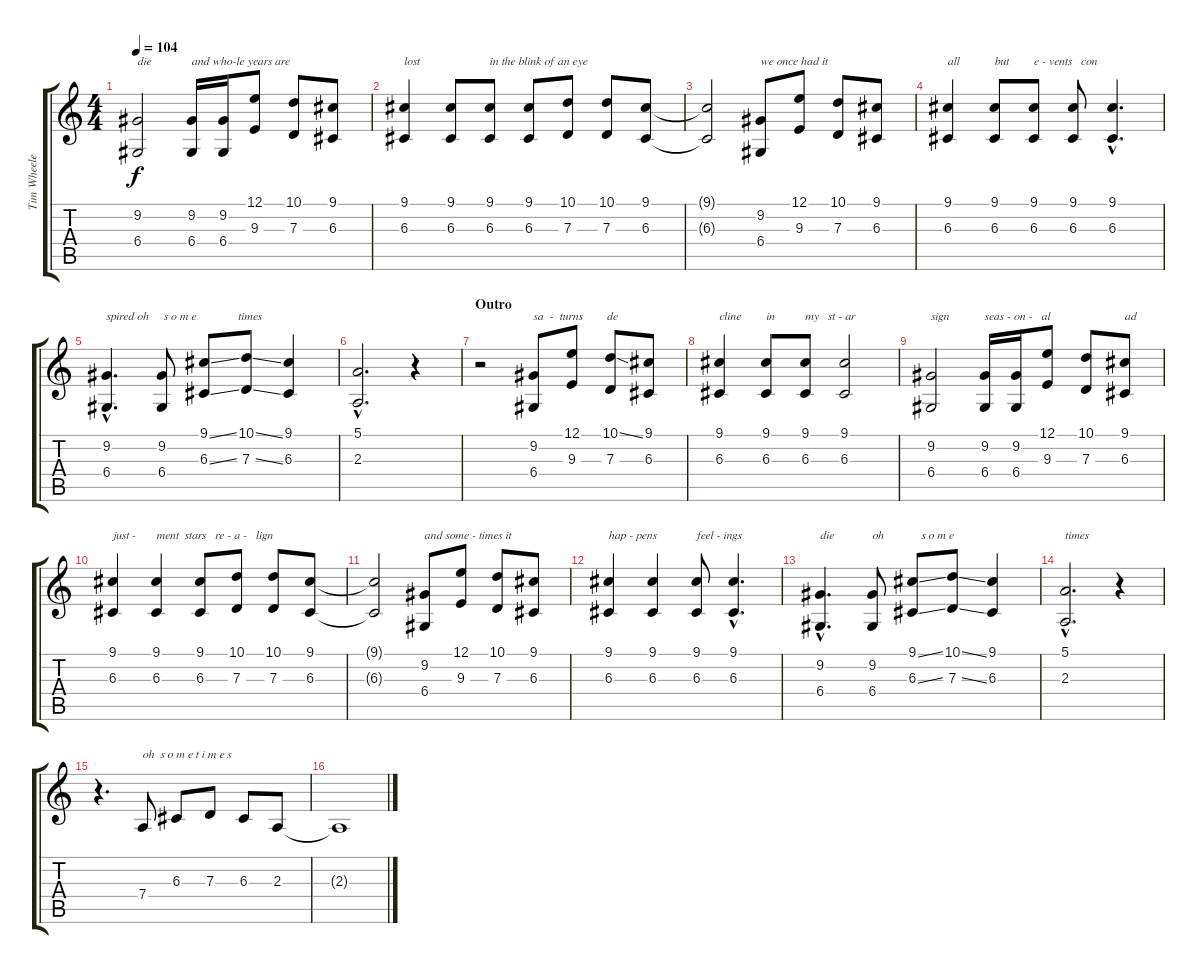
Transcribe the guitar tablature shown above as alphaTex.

\track ("Tim Wheeler (vox)" "Tim Wheele") {instrument violin}
\staff {score tabs}
\tuning (E4 B3 G3 D3 A2 E2) {hide}
\ts (4 4)
\tempo 104
\clef g2
\ks c
(9.2 6.4).2{txt "die" dy f} (9.2 6.4).16{txt "and who-le years are"} (9.2 6.4).16 (12.1 9.3).8 (10.1 7.3).8 (9.1 6.3).8 |
(9.1 6.3).4{txt "lost"} (9.1 6.3).8 (9.1 6.3).8{txt "in the blink of an eye"} (9.1 6.3).8 (10.1 7.3).8 (10.1 7.3).8 (9.1 6.3).8 |
(9.1{t} 6.3{t}).2 (9.2 6.4).8{txt "we once had it"} (12.1 9.3).8 (10.1 7.3).8 (9.1 6.3).8 |
(9.1 6.3).4{txt "all"} (9.1 6.3).8{txt "but"} (9.1 6.3).8{txt "e - vents   con"} (9.1 6.3).8 (9.1{hac} 6.3{hac}).4{d} |
(9.2{hac} 6.4{hac}).4{d txt "spired oh     s o m e              times"} (9.2 6.4).8 (9.1{ss} 6.3{ss}).8 (10.1{ss} 7.3{ss}).8 (9.1 6.3).4 |
(5.1{hac} 2.3{hac}).2{d} r.4 |
\section ("" "Outro")
r.2 (9.2 6.4).8{txt "sa  -  turns        de"} (12.1 9.3).8 (10.1{ss} 7.3).8 (9.1 6.3).8 |
(9.1 6.3).4{txt "cline"} (9.1 6.3).8{txt "in"} (9.1 6.3).8{txt "my   st - ar"} (9.1 6.3).2 |
(9.2 6.4).2{txt "sign"} (9.2 6.4).16{txt "seas - on -   al"} (9.2 6.4).16 (12.1 9.3).8 (10.1 7.3).8 (9.1 6.3).8{txt "ad"} |
(9.1 6.3).4{txt "just -"} (9.1 6.3).4{txt "ment  stars   re - a -   lign"} (9.1 6.3).8 (10.1 7.3).8 (10.1 7.3).8 (9.1 6.3).8 |
(9.1{t} 6.3{t}).2 (9.2 6.4).8{txt "and some - times it"} (12.1 9.3).8 (10.1 7.3).8 (9.1 6.3).8 |
(9.1 6.3).4{txt "hap - pens"} (9.1 6.3).4 (9.1 6.3).8{txt "feel - ings"} (9.1{hac} 6.3{hac}).4{d} |
(9.2{hac} 6.4{hac}).4{d txt "die"} (9.2 6.4).8{txt "oh"} (9.1{ss} 6.3{ss}).8{txt "   s o m e"} (10.1{ss} 7.3{ss}).8 (9.1 6.3).4 |
(5.1{hac} 2.3{hac}).2{d txt "times"} r.4 |
r.4{d} 7.4.8{txt "oh  s o m e t i m e s"} 6.3.8 7.3.8 6.3.8 2.3.8 |
2.3{t}.1
